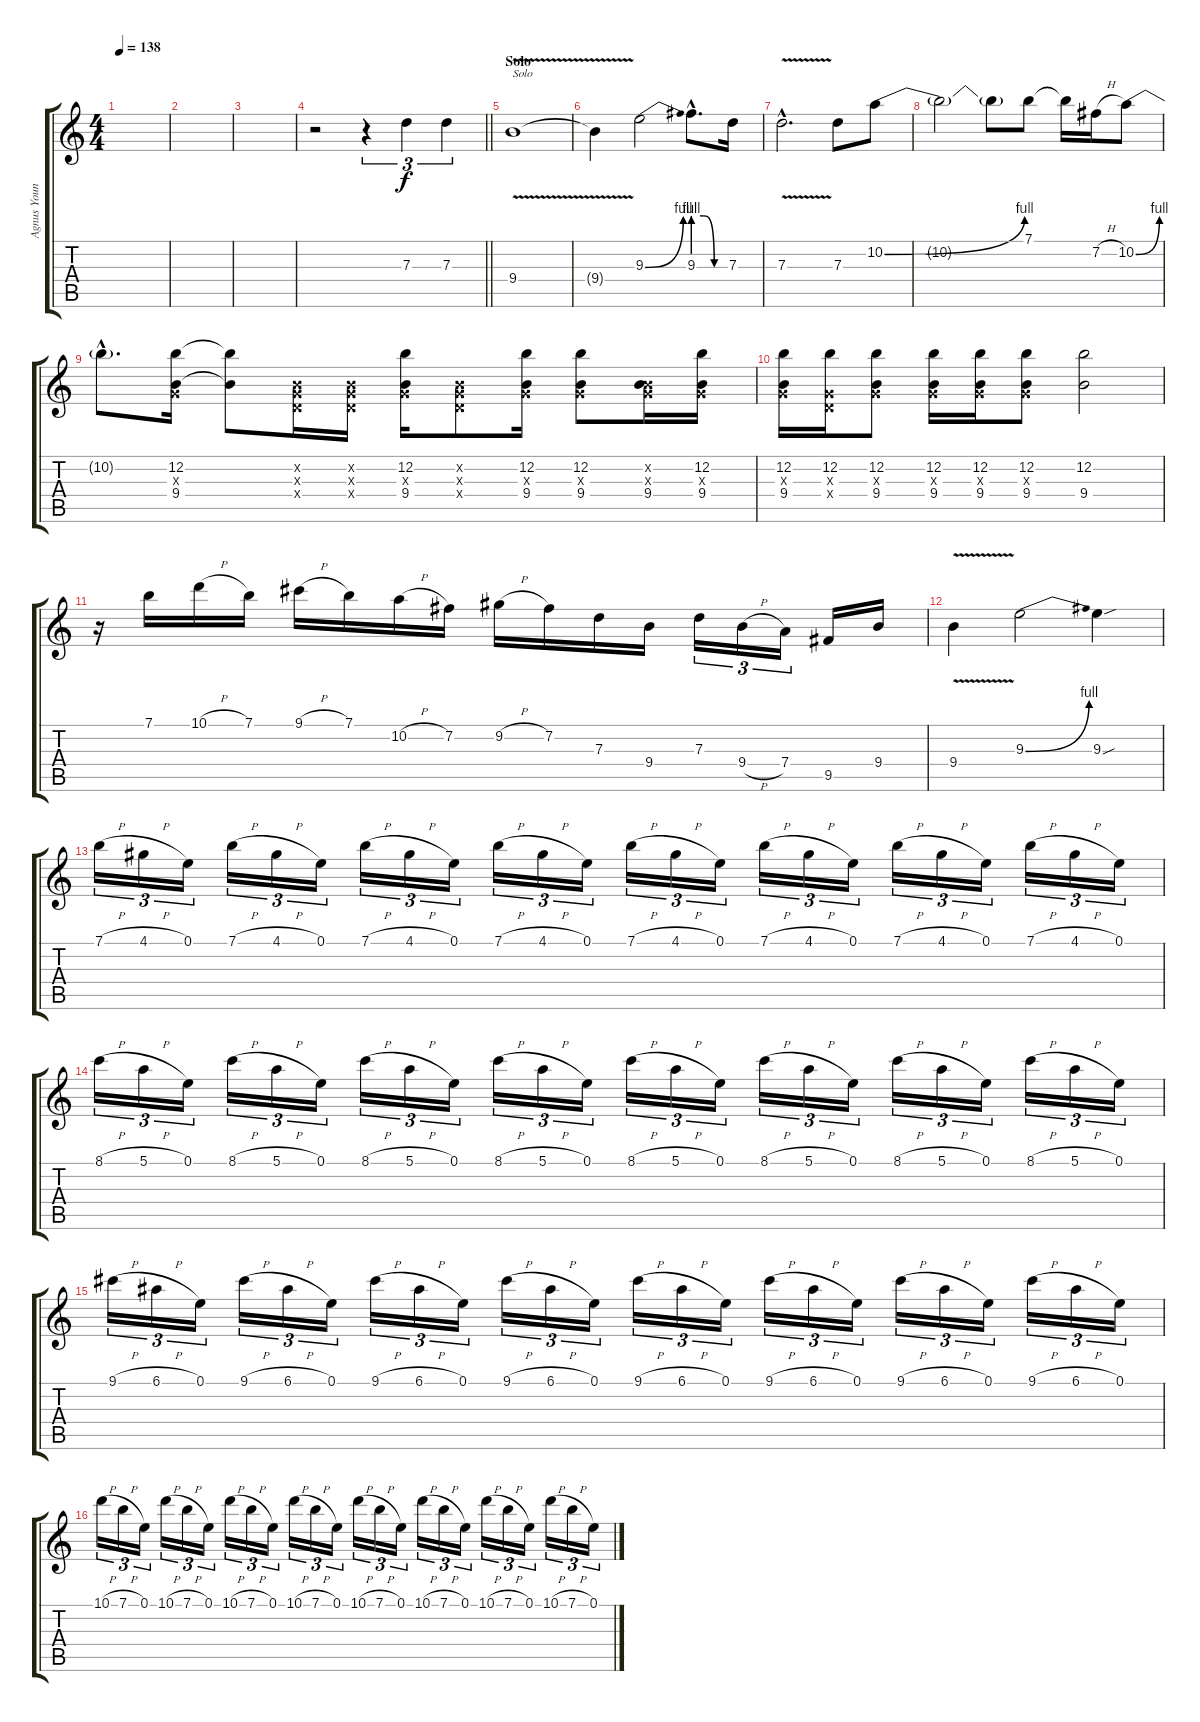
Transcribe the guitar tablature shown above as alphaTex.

\track ("Agnus Young" "Agnus Youn") {instrument overdrivenguitar}
\staff {score tabs}
\tuning (E4 B3 G3 D3 A2 E2) {hide}
\ts (4 4)
\tempo 138
\clef g2
\ks c
|
|
|
\barLineRight lightlight
r.2 r.4{tu (3 2)} 7.3.4{tu (3 2)} 7.3.4{tu (3 2)} |
\section ("" "Solo")
9.4{v}.1{txt "Solo"} |
9.4{t}.4 9.3{be (bend 0 0 60 4)}.2 9.3{be (custom 0 4 20 4 40 0 60 0) hac}.8{d} 7.3.16 |
7.3{v hac}.2{d} 7.3.8 10.2{be (bend 0 0 60 4)}.8 |
10.2{t}.2 10.2{t}.8 7.1.8 7.1{t}.16 7.2{h}.16 10.2{be (bend 0 0 60 4)}.8 |
10.2{hac t}.8{d} (12.2 0.3{x} 9.4).16 (12.2{t} 9.4{t}).8 (0.2{x} 0.3{x} 0.4{x}).16 (0.2{x} 0.3{x} 0.4{x}).16 (12.2 0.3{x} 9.4).16 (0.2{x} 0.3{x} 0.4{x}).8 (12.2 0.3{x} 9.4).16 (12.2 0.3{x} 9.4).8 (0.2{x} 0.3{x} 9.4).16 (12.2 0.3{x} 9.4).16 |
(12.2 0.3{x} 9.4).16 (12.2 0.3{x} 0.4{x}).16 (12.2 0.3{x} 9.4).8 (12.2 0.3{x} 9.4).16 (12.2 0.3{x} 9.4).16 (12.2 0.3{x} 9.4).8 (12.2 9.4).2 |
r.16 7.1.16 10.1{h}.16 7.1.16 9.1{h}.16 7.1.16 10.2{h}.16 7.2.16 9.2{h}.16 7.2.16 7.3.16 9.4.16 7.3.16{tu (3 2)} 9.4{h}.16{tu (3 2)} 7.4.16{tu (3 2)} 9.5.16 9.4.16 |
9.4{v}.4 9.3{be (bend 0 0 60 4)}.2 9.3{sou}.4 |
7.1{h}.16{tu (3 2)} 4.1{h}.16{tu (3 2)} 0.1.16{tu (3 2)} 7.1{h}.16{tu (3 2)} 4.1{h}.16{tu (3 2)} 0.1.16{tu (3 2)} 7.1{h}.16{tu (3 2)} 4.1{h}.16{tu (3 2)} 0.1.16{tu (3 2)} 7.1{h}.16{tu (3 2)} 4.1{h}.16{tu (3 2)} 0.1.16{tu (3 2)} 7.1{h}.16{tu (3 2)} 4.1{h}.16{tu (3 2)} 0.1.16{tu (3 2)} 7.1{h}.16{tu (3 2)} 4.1{h}.16{tu (3 2)} 0.1.16{tu (3 2)} 7.1{h}.16{tu (3 2)} 4.1{h}.16{tu (3 2)} 0.1.16{tu (3 2)} 7.1{h}.16{tu (3 2)} 4.1{h}.16{tu (3 2)} 0.1.16{tu (3 2)} |
8.1{h}.16{tu (3 2)} 5.1{h}.16{tu (3 2)} 0.1.16{tu (3 2)} 8.1{h}.16{tu (3 2)} 5.1{h}.16{tu (3 2)} 0.1.16{tu (3 2)} 8.1{h}.16{tu (3 2)} 5.1{h}.16{tu (3 2)} 0.1.16{tu (3 2)} 8.1{h}.16{tu (3 2)} 5.1{h}.16{tu (3 2)} 0.1.16{tu (3 2)} 8.1{h}.16{tu (3 2)} 5.1{h}.16{tu (3 2)} 0.1.16{tu (3 2)} 8.1{h}.16{tu (3 2)} 5.1{h}.16{tu (3 2)} 0.1.16{tu (3 2)} 8.1{h}.16{tu (3 2)} 5.1{h}.16{tu (3 2)} 0.1.16{tu (3 2)} 8.1{h}.16{tu (3 2)} 5.1{h}.16{tu (3 2)} 0.1.16{tu (3 2)} |
9.1{h}.16{tu (3 2)} 6.1{h}.16{tu (3 2)} 0.1.16{tu (3 2)} 9.1{h}.16{tu (3 2)} 6.1{h}.16{tu (3 2)} 0.1.16{tu (3 2)} 9.1{h}.16{tu (3 2)} 6.1{h}.16{tu (3 2)} 0.1.16{tu (3 2)} 9.1{h}.16{tu (3 2)} 6.1{h}.16{tu (3 2)} 0.1.16{tu (3 2)} 9.1{h}.16{tu (3 2)} 6.1{h}.16{tu (3 2)} 0.1.16{tu (3 2)} 9.1{h}.16{tu (3 2)} 6.1{h}.16{tu (3 2)} 0.1.16{tu (3 2)} 9.1{h}.16{tu (3 2)} 6.1{h}.16{tu (3 2)} 0.1.16{tu (3 2)} 9.1{h}.16{tu (3 2)} 6.1{h}.16{tu (3 2)} 0.1.16{tu (3 2)} |
10.1{h}.16{tu (3 2)} 7.1{h}.16{tu (3 2)} 0.1.16{tu (3 2)} 10.1{h}.16{tu (3 2)} 7.1{h}.16{tu (3 2)} 0.1.16{tu (3 2)} 10.1{h}.16{tu (3 2)} 7.1{h}.16{tu (3 2)} 0.1.16{tu (3 2)} 10.1{h}.16{tu (3 2)} 7.1{h}.16{tu (3 2)} 0.1.16{tu (3 2)} 10.1{h}.16{tu (3 2)} 7.1{h}.16{tu (3 2)} 0.1.16{tu (3 2)} 10.1{h}.16{tu (3 2)} 7.1{h}.16{tu (3 2)} 0.1.16{tu (3 2)} 10.1{h}.16{tu (3 2)} 7.1{h}.16{tu (3 2)} 0.1.16{tu (3 2)} 10.1{h}.16{tu (3 2)} 7.1{h}.16{tu (3 2)} 0.1.16{tu (3 2)}
